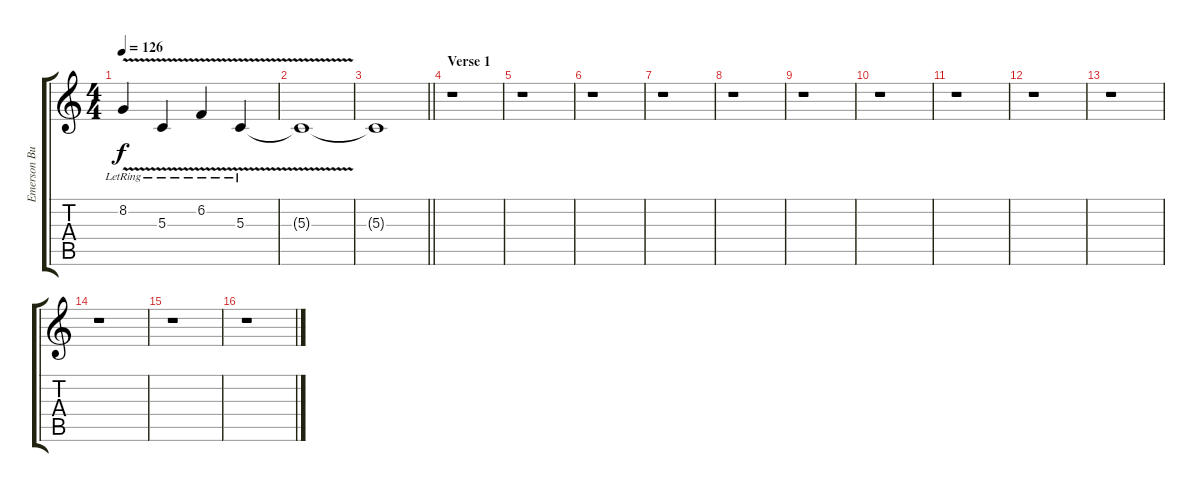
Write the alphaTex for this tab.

\track ("Emerson Burton (Keyboard)" "Emerson Bu") {instrument vibraphone}
\staff {score tabs}
\tuning (E4 B3 G3 D3 A2 E2) {hide}
\ts (4 4)
\tempo 126
\clef g2
\ks c
8.2{v lr}.4{dy f} 5.3{v lr}.4 6.2{v lr}.4 5.3{v lr}.4 |
5.3{t}.1 |
\barLineRight lightlight
5.3{t}.1 |
\section ("" "Verse 1")
r.1 |
r.1 |
r.1 |
r.1 |
r.1 |
r.1 |
r.1 |
r.1 |
r.1 |
r.1 |
r.1 |
r.1 |
r.1
